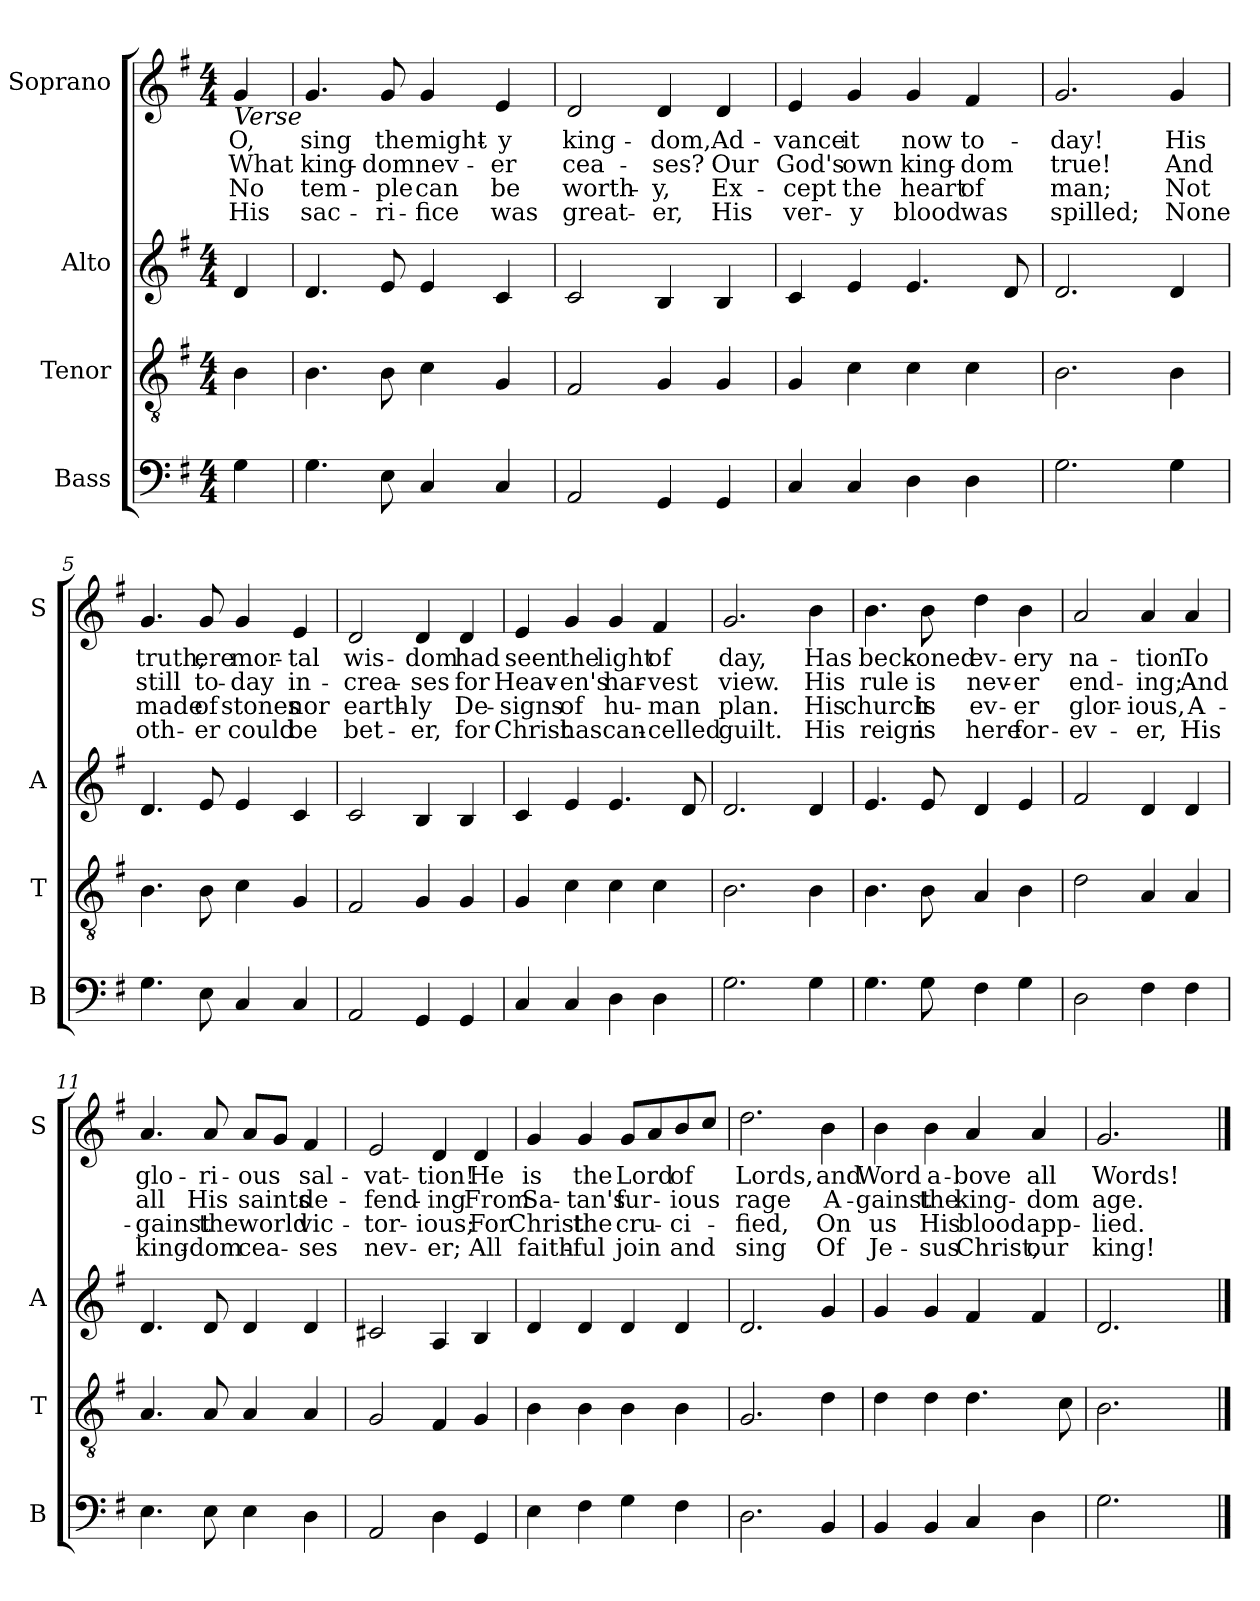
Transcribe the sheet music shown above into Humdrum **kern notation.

**kern	**kern	**kern	**kern	**text	**text	**text	**text
*part4	*part3	*part2	*part1	*part1	*part1	*part1	*part1
*staff4	*staff3	*staff2	*staff1	*staff1	*staff1	*staff1	*staff1
*I"Bass	*I"Tenor	*I"Alto	*I"Soprano	*	*	*	*
*I'B	*I'T	*I'A	*I'S	*	*	*	*
*clefF4	*clefGv2	*clefG2	*clefG2	*	*	*	*
*k[f#]	*k[f#]	*k[f#]	*k[f#]	*	*	*	*
*M4/4	*M4/4	*M4/4	*M4/4	*	*	*	*
=	=	=	=	=	=	=	=
!	!	!	!LO:TX:b:i:t=Verse	!	!	!	!
!	!	!	!	!LO:LY:b	!LO:LY:b	!LO:LY:b	!LO:LY:b
4G\	4B\	4d/	4g/	O,	What	No	His
=1	=1	=1	=1	=1	=1	=1	=1
!	!	!	!	!LO:LY:b	!LO:LY:b	!LO:LY:b	!LO:LY:b
4.G\	4.B\	4.d/	4.g/	sing	king-	tem-	sac-
!	!	!	!	!LO:LY:b	!LO:LY:b	!LO:LY:b	!LO:LY:b
8E\	8B\	8e/	8g/	the	-dom	-ple	-ri-
!	!	!	!	!LO:LY:b	!LO:LY:b	!LO:LY:b	!LO:LY:b
4C/	4c\	4e/	4g/	might-	nev-	can	-fice
!	!	!	!	!LO:LY:b	!LO:LY:b	!LO:LY:b	!LO:LY:b
4C/	4G/	4c/	4e/	-y	-er	be	was
=2	=2	=2	=2	=2	=2	=2	=2
!	!	!	!	!LO:LY:b	!LO:LY:b	!LO:LY:b	!LO:LY:b
2AA/	2F#/	2c/	2d/	king-	cea-	worth-	great-
!	!	!	!	!LO:LY:b	!LO:LY:b	!LO:LY:b	!LO:LY:b
4GG/	4G/	4B/	4d/	-dom,	-ses?	-y,	-er,
!	!	!	!	!LO:LY:b	!LO:LY:b	!LO:LY:b	!LO:LY:b
4GG/	4G/	4B/	4d/	Ad-	Our	Ex-	His
=3	=3	=3	=3	=3	=3	=3	=3
!	!	!	!	!LO:LY:b	!LO:LY:b	!LO:LY:b	!LO:LY:b
4C/	4G/	4c/	4e/	-vance	God's	-cept	ver-
!	!	!	!	!LO:LY:b	!LO:LY:b	!LO:LY:b	!LO:LY:b
4C/	4c\	4e/	4g/	it	own	the	-y
!	!	!	!	!LO:LY:b	!LO:LY:b	!LO:LY:b	!LO:LY:b
4D\	4c\	4.e/	4g/	now	king-	heart	blood
!	!	!	!	!LO:LY:b	!LO:LY:b	!LO:LY:b	!LO:LY:b
4D\	4c\	.	4f#/	to-	-dom	of	was
.	.	8d/	.	.	.	.	.
=4	=4	=4	=4	=4	=4	=4	=4
!	!	!	!	!LO:LY:b	!LO:LY:b	!LO:LY:b	!LO:LY:b
2.G\	2.B\	2.d/	2.g/	-day!	true!	man;	spilled;
!	!	!	!	!LO:LY:b	!LO:LY:b	!LO:LY:b	!LO:LY:b
4G\	4B\	4d/	4g/	His	And	Not	None
!!LO:LB:g=z
=5	=5	=5	=5	=5	=5	=5	=5
!	!	!	!	!LO:LY:b	!LO:LY:b	!LO:LY:b	!LO:LY:b
4.G\	4.B\	4.d/	4.g/	truth,	still	made	oth-
!	!	!	!	!LO:LY:b	!LO:LY:b	!LO:LY:b	!LO:LY:b
8E\	8B\	8e/	8g/	ere	to-	of	-er
!	!	!	!	!LO:LY:b	!LO:LY:b	!LO:LY:b	!LO:LY:b
4C/	4c\	4e/	4g/	mor-	-day	stones	could
!	!	!	!	!LO:LY:b	!LO:LY:b	!LO:LY:b	!LO:LY:b
4C/	4G/	4c/	4e/	-tal	in-	nor	be
=6	=6	=6	=6	=6	=6	=6	=6
!	!	!	!	!LO:LY:b	!LO:LY:b	!LO:LY:b	!LO:LY:b
2AA/	2F#/	2c/	2d/	wis-	-crea-	earth-	bet-
!	!	!	!	!LO:LY:b	!LO:LY:b	!LO:LY:b	!LO:LY:b
4GG/	4G/	4B/	4d/	-dom	-ses	-ly	-er,
!	!	!	!	!LO:LY:b	!LO:LY:b	!LO:LY:b	!LO:LY:b
4GG/	4G/	4B/	4d/	had	for	De-	for
=7	=7	=7	=7	=7	=7	=7	=7
!	!	!	!	!LO:LY:b	!LO:LY:b	!LO:LY:b	!LO:LY:b
4C/	4G/	4c/	4e/	seen	Heav-	-signs	Christ
!	!	!	!	!LO:LY:b	!LO:LY:b	!LO:LY:b	!LO:LY:b
4C/	4c\	4e/	4g/	the	-en's	of	has
!	!	!	!	!LO:LY:b	!LO:LY:b	!LO:LY:b	!LO:LY:b
4D\	4c\	4.e/	4g/	light	har-	hu-	can-
!	!	!	!	!LO:LY:b	!LO:LY:b	!LO:LY:b	!LO:LY:b
4D\	4c\	.	4f#/	of	-vest	-man	-celled
.	.	8d/	.	.	.	.	.
=8	=8	=8	=8	=8	=8	=8	=8
!	!	!	!	!LO:LY:b	!LO:LY:b	!LO:LY:b	!LO:LY:b
2.G\	2.B\	2.d/	2.g/	day,	view.	plan.	guilt.
!	!	!	!	!LO:LY:b	!LO:LY:b	!LO:LY:b	!LO:LY:b
4G\	4B\	4d/	4b\	Has	His	His	His
=9	=9	=9	=9	=9	=9	=9	=9
!	!	!	!	!LO:LY:b	!LO:LY:b	!LO:LY:b	!LO:LY:b
4.G\	4.B\	4.e/	4.b\	beck-	rule	church	reign
!	!	!	!	!LO:LY:b	!LO:LY:b	!LO:LY:b	!LO:LY:b
8G\	8B\	8e/	8b\	-oned	is	is	is
!	!	!	!	!LO:LY:b	!LO:LY:b	!LO:LY:b	!LO:LY:b
4F#\	4A/	4d/	4dd\	ev-	nev-	ev-	here
!	!	!	!	!LO:LY:b	!LO:LY:b	!LO:LY:b	!LO:LY:b
4G\	4B\	4e/	4b\	-ery	-er	-er	for-
!!LO:LB:g=z
=10	=10	=10	=10	=10	=10	=10	=10
!	!	!	!	!LO:LY:b	!LO:LY:b	!LO:LY:b	!LO:LY:b
2D\	2d\	2f#/	2a/	na-	end-	glor-	-ev-
!	!	!	!	!LO:LY:b	!LO:LY:b	!LO:LY:b	!LO:LY:b
4F#\	4A/	4d/	4a/	-tion	-ing;	-ious,	-er,
!	!	!	!	!LO:LY:b	!LO:LY:b	!LO:LY:b	!LO:LY:b
4F#\	4A/	4d/	4a/	To	And	A-	His
=11	=11	=11	=11	=11	=11	=11	=11
!	!	!	!	!LO:LY:b	!LO:LY:b	!LO:LY:b	!LO:LY:b
4.E\	4.A/	4.d/	4.a/	glo-	all	-gainst	king-
!	!	!	!	!LO:LY:b	!LO:LY:b	!LO:LY:b	!LO:LY:b
8E\	8A/	8d/	8a/	-ri-	His	the	-dom
!	!	!	!	!LO:LY:b	!LO:LY:b	!LO:LY:b	!LO:LY:b
4E\	4A/	4d/	8a/L	-ous	saints	world	cea-
.	.	.	8g/J	.	.	.	.
!	!	!	!	!LO:LY:b	!LO:LY:b	!LO:LY:b	!LO:LY:b
4D\	4A/	4d/	4f#/	sal-	de-	vic-	-ses
=12	=12	=12	=12	=12	=12	=12	=12
!	!	!	!	!LO:LY:b	!LO:LY:b	!LO:LY:b	!LO:LY:b
2AA/	2G/	2c#X/	2e/	-vat-	-fend-	-tor-	nev-
!	!	!	!	!LO:LY:b	!LO:LY:b	!LO:LY:b	!LO:LY:b
4D\	4F#/	4A/	4d/	-tion!	-ing	-ious;	-er;
!	!	!	!	!LO:LY:b	!LO:LY:b	!LO:LY:b	!LO:LY:b
4GG/	4G/	4B/	4d/	He	From	For	All
=13	=13	=13	=13	=13	=13	=13	=13
!	!	!	!	!LO:LY:b	!LO:LY:b	!LO:LY:b	!LO:LY:b
4E\	4B\	4d/	4g/	is	Sa-	Christ	faith-
!	!	!	!	!LO:LY:b	!LO:LY:b	!LO:LY:b	!LO:LY:b
4F#\	4B\	4d/	4g/	the	-tan's	the	-ful
!	!	!	!	!LO:LY:b	!LO:LY:b	!LO:LY:b	!LO:LY:b
4G\	4B\	4d/	8g/L	Lord	fur-	cru-	join
.	.	.	8a/	.	.	.	.
!	!	!	!	!LO:LY:b	!LO:LY:b	!LO:LY:b	!LO:LY:b
4F#\	4B\	4d/	8b/	of	-ious	-ci-	and
.	.	.	8cc/J	.	.	.	.
=14	=14	=14	=14	=14	=14	=14	=14
!	!	!	!	!LO:LY:b	!LO:LY:b	!LO:LY:b	!LO:LY:b
2.D\	2.G/	2.d/	2.dd\	Lords,	rage	-fied,	sing
!	!	!	!	!LO:LY:b	!LO:LY:b	!LO:LY:b	!LO:LY:b
4BB/	4d\	4g/	4b\	and	A-	On	Of
!!LO:LB:g=z
=15	=15	=15	=15	=15	=15	=15	=15
!	!	!	!	!LO:LY:b	!LO:LY:b	!LO:LY:b	!LO:LY:b
4BB/	4d\	4g/	4b\	Word	-gainst	us	Je-
!	!	!	!	!LO:LY:b	!LO:LY:b	!LO:LY:b	!LO:LY:b
4BB/	4d\	4g/	4b\	a-	the	His	-sus
!	!	!	!	!LO:LY:b	!LO:LY:b	!LO:LY:b	!LO:LY:b
4C/	4.d\	4f#/	4a/	-bove	king-	blood	Christ,
!	!	!	!	!LO:LY:b	!LO:LY:b	!LO:LY:b	!LO:LY:b
4D\	.	4f#/	4a/	all	-dom	app-	our
.	8c\	.	.	.	.	.	.
=16	=16	=16	=16	=16	=16	=16	=16
!	!	!	!	!LO:LY:b	!LO:LY:b	!LO:LY:b	!LO:LY:b
2.G\	2.B\	2.d/	2.g/	Words!	age.	-lied.	king!
4ryy	4ryy	4ryy	4ryy	.	.	.	.
==	==	==	==	==	==	==	==
*-	*-	*-	*-	*-	*-	*-	*-
